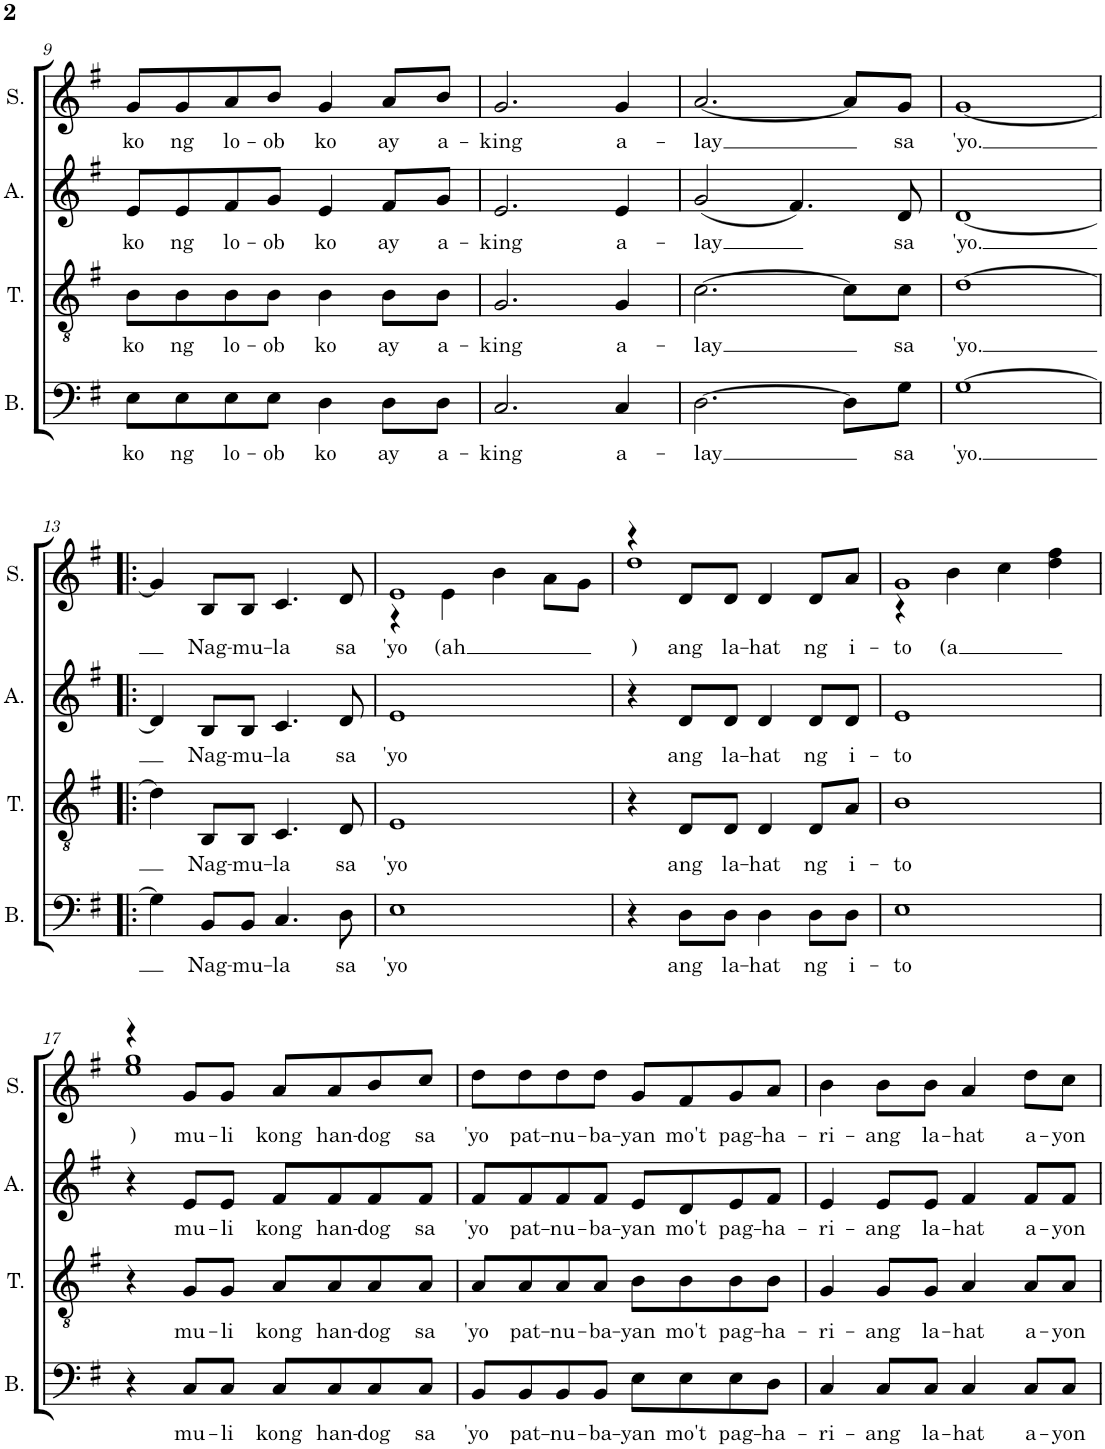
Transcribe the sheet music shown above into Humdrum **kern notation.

**kern	**text	**kern	**text	**kern	**text	**kern	**text
*part4	*part4	*part3	*part3	*part2	*part2	*part1	*part1
*staff4	*staff4	*staff3	*staff3	*staff2	*staff2	*staff1	*staff1
*I"Bass	*	*I"Tenor	*	*I"Alto	*	*I"Soprano	*
*I'B.	*	*I'T.	*	*I'A.	*	*I'S.	*
!!LO:PB:g=z
*clefF4	*	*clefGv2	*	*clefG2	*	*clefG2	*
*k[f#]	*	*k[f#]	*	*k[f#]	*	*k[f#]	*
*M4/4	*	*M4/4	*	*M4/4	*	*M4/4	*
=9	=9	=9	=9	=9	=9	=9	=9
!	!LO:LY:b	!	!LO:LY:b	!	!LO:LY:b	!	!LO:LY:b
8E\L	ko	8B\L	ko	8e/L	ko	8g/L	ko
!	!LO:LY:b	!	!LO:LY:b	!	!LO:LY:b	!	!LO:LY:b
8E\	ng	8B\	ng	8e/	ng	8g/	ng
!	!LO:LY:b	!	!LO:LY:b	!	!LO:LY:b	!	!LO:LY:b
8E\	lo-	8B\	lo-	8f#/	lo-	8a/	lo-
!	!LO:LY:b	!	!LO:LY:b	!	!LO:LY:b	!	!LO:LY:b
8E\J	-ob	8B\J	-ob	8g/J	-ob	8b/J	-ob
!	!LO:LY:b	!	!LO:LY:b	!	!LO:LY:b	!	!LO:LY:b
4D\	ko	4B\	ko	4e/	ko	4g/	ko
!	!LO:LY:b	!	!LO:LY:b	!	!LO:LY:b	!	!LO:LY:b
8D\L	ay	8B\L	ay	8f#/L	ay	8a/L	ay
!	!LO:LY:b	!	!LO:LY:b	!	!LO:LY:b	!	!LO:LY:b
8D\J	a-	8B\J	a-	8g/J	a-	8b/J	a-
=10	=10	=10	=10	=10	=10	=10	=10
!	!LO:LY:b	!	!LO:LY:b	!	!LO:LY:b	!	!LO:LY:b
2.C/	-king	2.G/	-king	2.e/	-king	2.g/	-king
!	!LO:LY:b	!	!LO:LY:b	!	!LO:LY:b	!	!LO:LY:b
4C/	a-	4G/	a-	4e/	a-	4g/	a-
=11	=11	=11	=11	=11	=11	=11	=11
!	!LO:LY:b	!	!LO:LY:b	!	!LO:LY:b	!	!LO:LY:b
[2.D\	-lay	[2.c\	-lay	(2g/	-lay	[2.a/	-lay
.	.	.	.	4.f#/)	.	.	.
8D\L]	.	8c\L]	.	.	.	8a/L]	.
!	!LO:LY:b	!	!LO:LY:b	!	!LO:LY:b	!	!LO:LY:b
8G\J	sa	8c\J	sa	8d/	sa	8g/J	sa
=12	=12	=12	=12	=12	=12	=12	=12
!	!LO:LY:b	!	!LO:LY:b	!	!LO:LY:b	!	!LO:LY:b
[1G	'yo.	[1d	'yo.	[1d	'yo.	[1g	'yo.
!!LO:LB:g=z
=13!|:	=13!|:	=13!|:	=13!|:	=13!|:	=13!|:	=13!|:	=13!|:
4G\]	.	4d\]	.	4d/]	.	4g/]	.
!	!LO:LY:b	!	!LO:LY:b	!	!LO:LY:b	!	!LO:LY:b
8BB/L	Nag-	8BB/L	Nag-	8B/L	Nag-	8B/L	Nag-
!	!LO:LY:b	!	!LO:LY:b	!	!LO:LY:b	!	!LO:LY:b
8BB/J	-mu-	8BB/J	-mu-	8B/J	-mu-	8B/J	-mu-
!	!LO:LY:b	!	!LO:LY:b	!	!LO:LY:b	!	!LO:LY:b
4.C/	-la	4.C/	-la	4.c/	-la	4.c/	-la
!	!LO:LY:b	!	!LO:LY:b	!	!LO:LY:b	!	!LO:LY:b
8D\	sa	8D/	sa	8d/	sa	8d/	sa
=14	=14	=14	=14	=14	=14	=14	=14
!	!LO:LY:b	!	!LO:LY:b	!	!LO:LY:b	!	!LO:LY:b
*	*	*	*	*	*	*^	*
1E	'yo	1E	'yo	1e	'yo	1e	4r	'yo
!	!	!	!	!	!	!	!	!LO:LY:b
.	.	.	.	.	.	.	4e\	(ah
.	.	.	.	.	.	.	4b\	.
.	.	.	.	.	.	.	8a\L	.
.	.	.	.	.	.	.	8g\J	.
=15	=15	=15	=15	=15	=15	=15	=15	=15
!	!	!	!	!	!	!	!	!LO:LY:b
4r	.	4r	.	4r	.	4r	1dd	)
!	!LO:LY:b	!	!LO:LY:b	!	!LO:LY:b	!	!	!LO:LY:b
8D\L	ang	8D/L	ang	8d/L	ang	8d/L	.	ang
!	!LO:LY:b	!	!LO:LY:b	!	!LO:LY:b	!	!	!LO:LY:b
8D\J	la-	8D/J	la-	8d/J	la-	8d/J	.	la-
!	!LO:LY:b	!	!LO:LY:b	!	!LO:LY:b	!	!	!LO:LY:b
4D\	-hat	4D/	-hat	4d/	-hat	4d/	.	-hat
!	!LO:LY:b	!	!LO:LY:b	!	!LO:LY:b	!	!	!LO:LY:b
8D\L	ng	8D/L	ng	8d/L	ng	8d/L	.	ng
!	!LO:LY:b	!	!LO:LY:b	!	!LO:LY:b	!	!	!LO:LY:b
8D\J	i-	8A/J	i-	8d/J	i-	8a/J	.	i-
=16	=16	=16	=16	=16	=16	=16	=16	=16
!	!LO:LY:b	!	!LO:LY:b	!	!LO:LY:b	!	!	!LO:LY:b
1E	-to	1B	-to	1e	-to	1g	4r	-to
!	!	!	!	!	!	!	!	!LO:LY:b
.	.	.	.	.	.	.	4b\	(a
.	.	.	.	.	.	.	4cc\	.
.	.	.	.	.	.	.	4dd\ 4ff#\	.
!!LO:LB:g=z	!!
=17	=17	=17	=17	=17	=17	=17	=17	=17
!	!	!	!	!	!	!	!	!LO:LY:b
4r	.	4r	.	4r	.	4r	1ee 1gg	)
!	!LO:LY:b	!	!LO:LY:b	!	!LO:LY:b	!	!	!LO:LY:b
8C/L	mu-	8G/L	mu-	8e/L	mu-	8g/L	.	mu-
!	!LO:LY:b	!	!LO:LY:b	!	!LO:LY:b	!	!	!LO:LY:b
8C/J	-li	8G/J	-li	8e/J	-li	8g/J	.	-li
!	!LO:LY:b	!	!LO:LY:b	!	!LO:LY:b	!	!	!LO:LY:b
8C/L	kong	8A/L	kong	8f#/L	kong	8a/L	.	kong
!	!LO:LY:b	!	!LO:LY:b	!	!LO:LY:b	!	!	!LO:LY:b
8C/	han-	8A/	han-	8f#/	han-	8a/	.	han-
!	!LO:LY:b	!	!LO:LY:b	!	!LO:LY:b	!	!	!LO:LY:b
8C/	-dog	8A/	-dog	8f#/	-dog	8b/	.	-dog
!	!LO:LY:b	!	!LO:LY:b	!	!LO:LY:b	!	!	!LO:LY:b
8C/J	sa	8A/J	sa	8f#/J	sa	8cc/J	.	sa
*	*	*	*	*	*	*v	*v	*
=18	=18	=18	=18	=18	=18	=18	=18
!	!LO:LY:b	!	!LO:LY:b	!	!LO:LY:b	!	!LO:LY:b
8BB/L	'yo	8A/L	'yo	8f#/L	'yo	8dd\L	'yo
!	!LO:LY:b	!	!LO:LY:b	!	!LO:LY:b	!	!LO:LY:b
8BB/	pat-	8A/	pat-	8f#/	pat-	8dd\	pat-
!	!LO:LY:b	!	!LO:LY:b	!	!LO:LY:b	!	!LO:LY:b
8BB/	-nu-	8A/	-nu-	8f#/	-nu-	8dd\	-nu-
!	!LO:LY:b	!	!LO:LY:b	!	!LO:LY:b	!	!LO:LY:b
8BB/J	-ba-	8A/J	-ba-	8f#/J	-ba-	8dd\J	-ba-
!	!LO:LY:b	!	!LO:LY:b	!	!LO:LY:b	!	!LO:LY:b
8E\L	-yan	8B\L	-yan	8e/L	-yan	8g/L	-yan
!	!LO:LY:b	!	!LO:LY:b	!	!LO:LY:b	!	!LO:LY:b
8E\	mo't	8B\	mo't	8d/	mo't	8f#/	mo't
!	!LO:LY:b	!	!LO:LY:b	!	!LO:LY:b	!	!LO:LY:b
8E\	pag-	8B\	pag-	8e/	pag-	8g/	pag-
!	!LO:LY:b	!	!LO:LY:b	!	!LO:LY:b	!	!LO:LY:b
8D\J	-ha-	8B\J	-ha-	8f#/J	-ha-	8a/J	-ha-
=19	=19	=19	=19	=19	=19	=19	=19
!	!LO:LY:b	!	!LO:LY:b	!	!LO:LY:b	!	!LO:LY:b
4C/	-ri-	4G/	-ri-	4e/	-ri-	4b\	-ri-
!	!LO:LY:b	!	!LO:LY:b	!	!LO:LY:b	!	!LO:LY:b
8C/L	-ang	8G/L	-ang	8e/L	-ang	8b\L	-ang
!	!LO:LY:b	!	!LO:LY:b	!	!LO:LY:b	!	!LO:LY:b
8C/J	la-	8G/J	la-	8e/J	la-	8b\J	la-
!	!LO:LY:b	!	!LO:LY:b	!	!LO:LY:b	!	!LO:LY:b
4C/	-hat	4A/	-hat	4f#/	-hat	4a/	-hat
!	!LO:LY:b	!	!LO:LY:b	!	!LO:LY:b	!	!LO:LY:b
8C/L	a-	8A/L	a-	8f#/L	a-	8dd\L	a-
!	!LO:LY:b	!	!LO:LY:b	!	!LO:LY:b	!	!LO:LY:b
8C/J	-yon	8A/J	-yon	8f#/J	-yon	8cc\J	-yon
=	=	=	=	=	=	=	=
*-	*-	*-	*-	*-	*-	*-	*-
